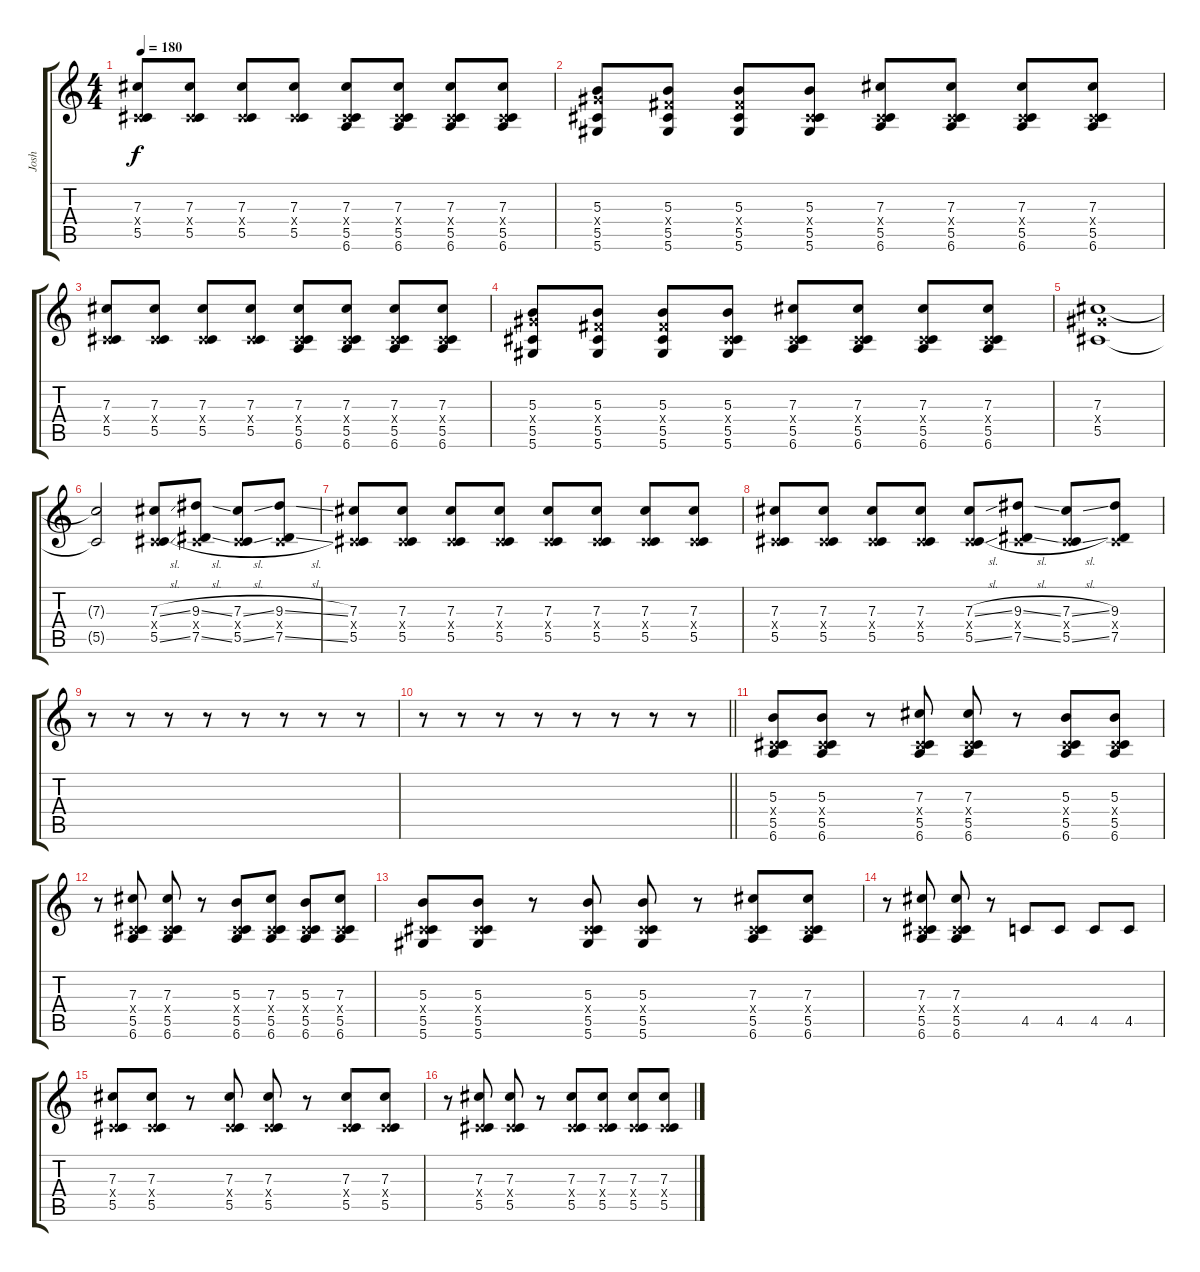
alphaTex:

\track ("Josh" "Josh") {instrument distortionguitar}
\staff {score tabs}
\tuning (Eb4 Bb3 Gb3 Db3 Ab2 Eb2) {hide}
\ts (4 4)
\tempo 180
\clef g2
\ks c
(7.3 0.4{x} 5.5).8{dy f} (7.3 0.4{x} 5.5).8 (7.3 0.4{x} 5.5).8 (7.3 0.4{x} 5.5).8 (7.3 0.4{x} 5.5 6.6).8 (7.3 0.4{x} 5.5 6.6).8 (7.3 0.4{x} 5.5 6.6).8 (7.3 0.4{x} 5.5 6.6).8 |
(5.3 7.4{x} 5.5 5.6).8 (5.3 5.4{x} 5.5 5.6).8 (5.3 5.4{x} 5.5 5.6).8 (5.3 0.4{x} 5.5 5.6).8 (7.3 0.4{x} 5.5 6.6).8 (7.3 0.4{x} 5.5 6.6).8 (7.3 0.4{x} 5.5 6.6).8 (7.3 0.4{x} 5.5 6.6).8 |
(7.3 0.4{x} 5.5).8 (7.3 0.4{x} 5.5).8 (7.3 0.4{x} 5.5).8 (7.3 0.4{x} 5.5).8 (7.3 0.4{x} 5.5 6.6).8 (7.3 0.4{x} 5.5 6.6).8 (7.3 0.4{x} 5.5 6.6).8 (7.3 0.4{x} 5.5 6.6).8 |
(5.3 7.4{x} 5.5 5.6).8 (5.3 5.4{x} 5.5 5.6).8 (5.3 5.4{x} 5.5 5.6).8 (5.3 0.4{x} 5.5 5.6).8 (7.3 0.4{x} 5.5 6.6).8 (7.3 0.4{x} 5.5 6.6).8 (7.3 0.4{x} 5.5 6.6).8 (7.3 0.4{x} 5.5 6.6).8 |
(7.3 7.4{x} 5.5).1 |
(7.3{t} 5.5{t}).2 (7.3{sl} 0.4{x} 5.5{sl}).8 (9.3{sl} 0.4{x} 7.5{sl}).8 (7.3{sl} 0.4{x} 5.5{sl}).8 (9.3{sl} 0.4{x} 7.5{sl}).8 |
(7.3 0.4{x} 5.5).8 (7.3 0.4{x} 5.5).8 (7.3 0.4{x} 5.5).8 (7.3 0.4{x} 5.5).8 (7.3 0.4{x} 5.5).8 (7.3 0.4{x} 5.5).8 (7.3 0.4{x} 5.5).8 (7.3 0.4{x} 5.5).8 |
(7.3 0.4{x} 5.5).8 (7.3 0.4{x} 5.5).8 (7.3 0.4{x} 5.5).8 (7.3 0.4{x} 5.5).8 (7.3{sl} 0.4{x} 5.5{sl}).8 (9.3{sl} 0.4{x} 7.5{sl}).8 (7.3{sl} 0.4{x} 5.5{sl}).8 (9.3 0.4{x} 7.5).8 |
r.8 r.8 r.8 r.8 r.8 r.8 r.8 r.8 |
\barLineRight lightlight
r.8 r.8 r.8 r.8 r.8 r.8 r.8 r.8 |
\section ("" "")
(5.3 0.4{x} 5.5 6.6).8 (5.3 0.4{x} 5.5 6.6).8 r.8 (7.3 0.4{x} 5.5 6.6).8 (7.3 0.4{x} 5.5 6.6).8 r.8 (5.3 0.4{x} 5.5 6.6).8 (5.3 0.4{x} 5.5 6.6).8 |
r.8 (7.3 0.4{x} 5.5 6.6).8 (7.3 0.4{x} 5.5 6.6).8 r.8 (5.3 0.4{x} 5.5 6.6).8 (7.3 0.4{x} 5.5 6.6).8 (5.3 0.4{x} 5.5 6.6).8 (7.3 0.4{x} 5.5 6.6).8 |
(5.3 0.4{x} 5.5 5.6).8 (5.3 0.4{x} 5.5 5.6).8 r.8 (5.3 0.4{x} 5.5 5.6).8 (5.3 0.4{x} 5.5 5.6).8 r.8 (7.3 0.4{x} 5.5 6.6).8 (7.3 0.4{x} 5.5 6.6).8 |
r.8 (7.3 0.4{x} 5.5 6.6).8 (7.3 0.4{x} 5.5 6.6).8 r.8 4.5.8 4.5.8 4.5.8 4.5.8 |
(7.3 0.4{x} 5.5).8 (7.3 0.4{x} 5.5).8 r.8 (7.3 0.4{x} 5.5).8 (7.3 0.4{x} 5.5).8 r.8 (7.3 0.4{x} 5.5).8 (7.3 0.4{x} 5.5).8 |
r.8 (7.3 0.4{x} 5.5).8 (7.3 0.4{x} 5.5).8 r.8 (7.3 0.4{x} 5.5).8 (7.3 0.4{x} 5.5).8 (7.3 0.4{x} 5.5).8 (7.3 0.4{x} 5.5).8
